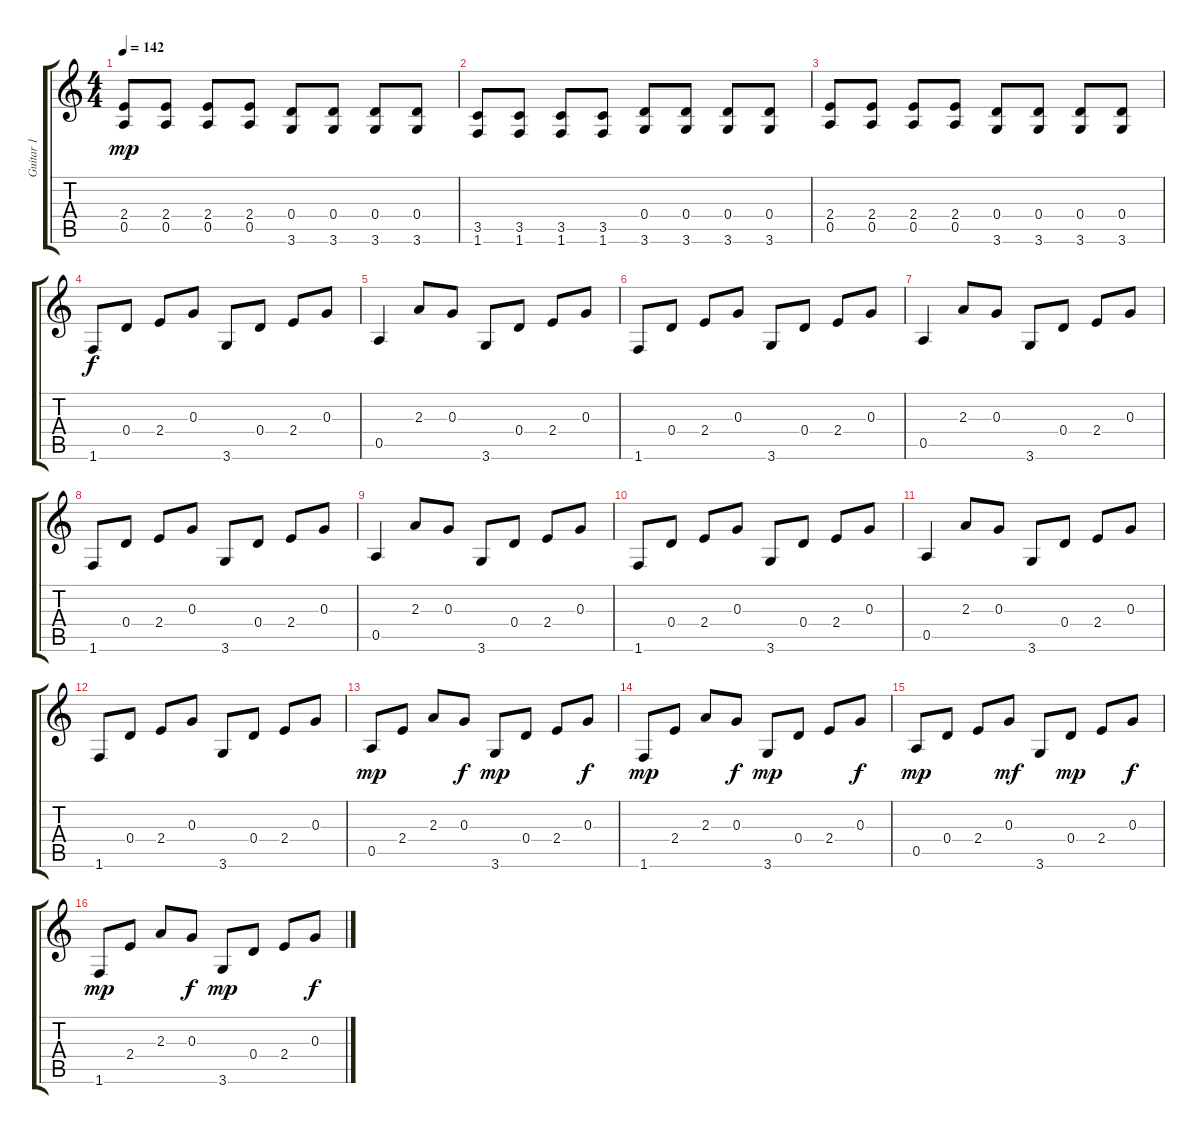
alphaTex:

\track ("Guitar 1" "Guitar 1") {instrument electricguitarclean}
\staff {score tabs}
\tuning (E4 B3 G3 D3 A2 E2) {hide}
\ts (4 4)
\tempo 142
\clef g2
\ks c
(2.4 0.5).8{dy mp} (2.4 0.5).8 (2.4 0.5).8 (2.4 0.5).8 (0.4 3.6).8 (0.4 3.6).8 (0.4 3.6).8 (0.4 3.6).8 |
(3.5 1.6).8 (3.5 1.6).8 (3.5 1.6).8 (3.5 1.6).8 (0.4 3.6).8 (0.4 3.6).8 (0.4 3.6).8 (0.4 3.6).8 |
(2.4 0.5).8 (2.4 0.5).8 (2.4 0.5).8 (2.4 0.5).8 (0.4 3.6).8 (0.4 3.6).8 (0.4 3.6).8 (0.4 3.6).8 |
1.6.8{dy f} 0.4.8 2.4.8 0.3.8 3.6.8 0.4.8 2.4.8 0.3.8 |
0.5.4 2.3.8 0.3.8 3.6.8 0.4.8 2.4.8 0.3.8 |
1.6.8 0.4.8 2.4.8 0.3.8 3.6.8 0.4.8 2.4.8 0.3.8 |
0.5.4 2.3.8 0.3.8 3.6.8 0.4.8 2.4.8 0.3.8 |
1.6.8 0.4.8 2.4.8 0.3.8 3.6.8 0.4.8 2.4.8 0.3.8 |
0.5.4 2.3.8 0.3.8 3.6.8 0.4.8 2.4.8 0.3.8 |
1.6.8 0.4.8 2.4.8 0.3.8 3.6.8 0.4.8 2.4.8 0.3.8 |
0.5.4 2.3.8 0.3.8 3.6.8 0.4.8 2.4.8 0.3.8 |
1.6.8 0.4.8 2.4.8 0.3.8 3.6.8 0.4.8 2.4.8 0.3.8 |
0.5.8{dy mp} 2.4.8 2.3.8 0.3.8{dy f} 3.6.8{dy mp} 0.4.8 2.4.8 0.3.8{dy f} |
1.6.8{dy mp} 2.4.8 2.3.8 0.3.8{dy f} 3.6.8{dy mp} 0.4.8 2.4.8 0.3.8{dy f} |
0.5.8{dy mp} 0.4.8 2.4.8 0.3.8{dy mf} 3.6.8 0.4.8{dy mp} 2.4.8 0.3.8{dy f} |
1.6.8{dy mp} 2.4.8 2.3.8 0.3.8{dy f} 3.6.8{dy mp} 0.4.8 2.4.8 0.3.8{dy f}
